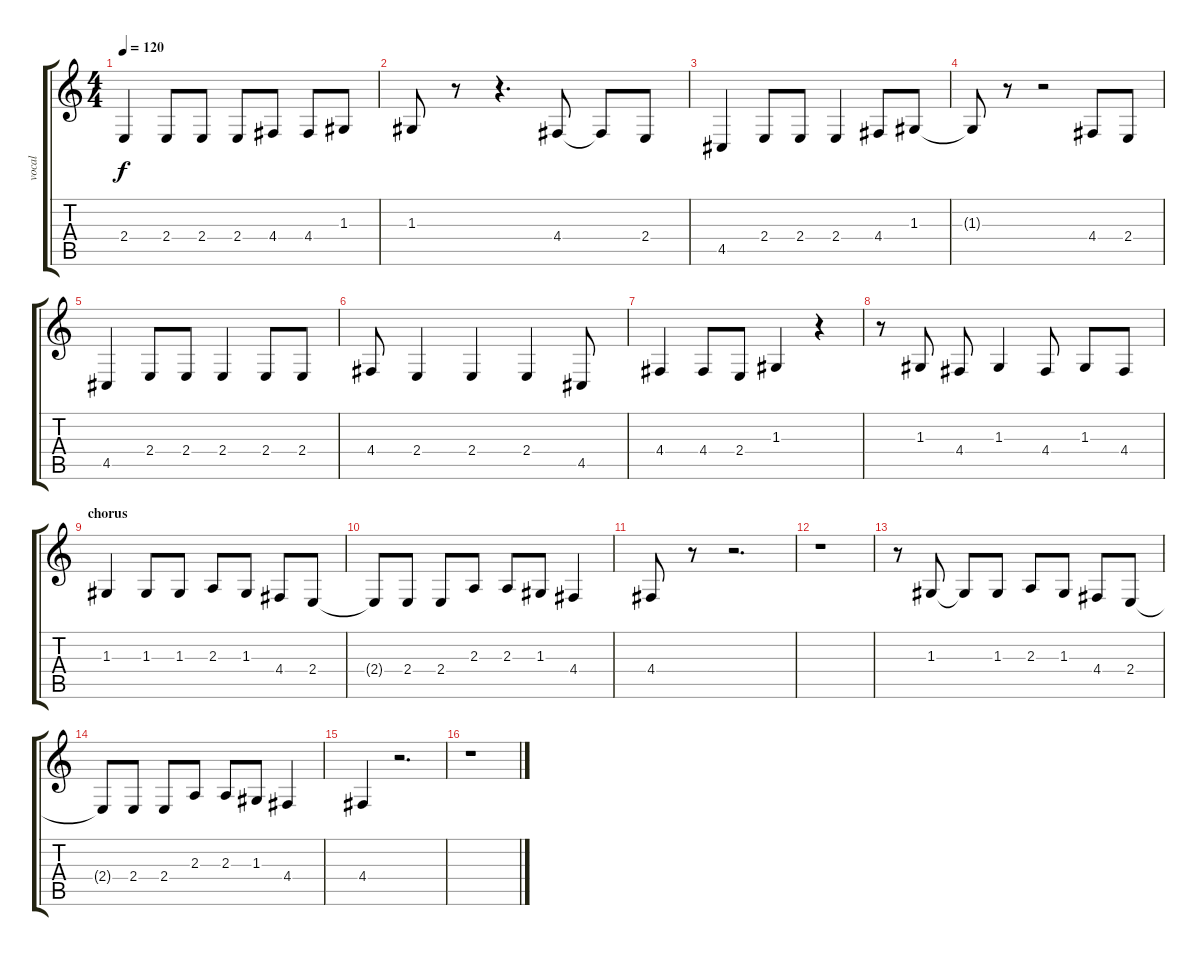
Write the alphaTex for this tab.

\track ("vocal" "vocal") {instrument lead6voice}
\staff {score tabs}
\tuning (E4 B3 G3 D3 A2 E2) {hide}
\ts (4 4)
\tempo 120
\clef g2
\ks c
2.4.4{dy f} 2.4.8 2.4.8 2.4.8 4.4.8 4.4.8 1.3.8 |
1.3.8 r.8 r.4{d} 4.4.8 4.4{t}.8 2.4.8 |
4.5.4 2.4.8 2.4.8 2.4.4 4.4.8 1.3.8 |
1.3{t}.8 r.8 r.2 4.4.8 2.4.8 |
4.5.4 2.4.8 2.4.8 2.4.4 2.4.8 2.4.8 |
4.4.8 2.4.4 2.4.4 2.4.4 4.5.8 |
4.4.4 4.4.8 2.4.8 1.3.4 r.4 |
r.8 1.3.8 4.4.8 1.3.4 4.4.8 1.3.8 4.4.8 |
\section ("" "chorus")
1.3.4 1.3.8 1.3.8 2.3.8 1.3.8 4.4.8 2.4.8 |
2.4{t}.8 2.4.8 2.4.8 2.3.8 2.3.8 1.3.8 4.4.4 |
4.4.8 r.8 r.2{d} |
r.1 |
r.8 1.3.8 1.3{t}.8 1.3.8 2.3.8 1.3.8 4.4.8 2.4.8 |
2.4{t}.8 2.4.8 2.4.8 2.3.8 2.3.8 1.3.8 4.4.4 |
4.4.4 r.2{d} |
r.1
